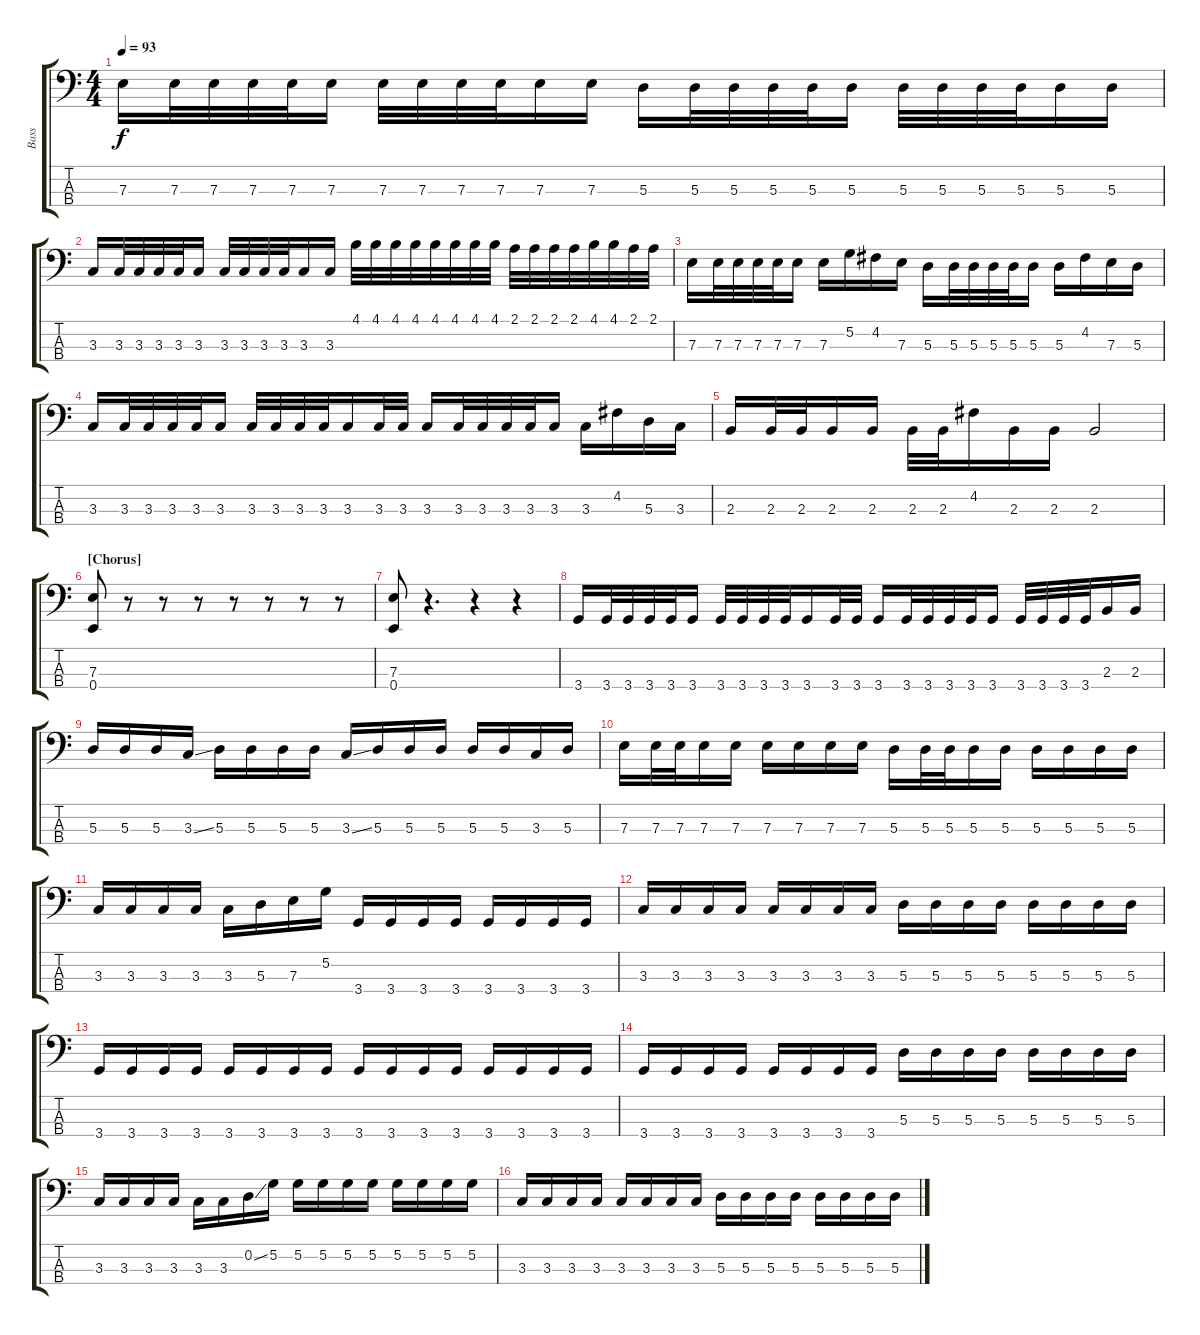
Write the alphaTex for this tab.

\track ("Bass" "Bass") {instrument electricbasspick}
\staff {score tabs}
\tuning (G2 D2 A1 E1) {hide}
\ts (4 4)
\tempo 93
\clef f4
\ks c
7.3.16{dy f} 7.3.32 7.3.32 7.3.32 7.3.32 7.3.16 7.3.32 7.3.32 7.3.32 7.3.32 7.3.16 7.3.16 5.3.16 5.3.32 5.3.32 5.3.32 5.3.32 5.3.16 5.3.32 5.3.32 5.3.32 5.3.32 5.3.16 5.3.16 |
3.3.16 3.3.32 3.3.32 3.3.32 3.3.32 3.3.16 3.3.32 3.3.32 3.3.32 3.3.32 3.3.16 3.3.16 4.1.32 4.1.32 4.1.32 4.1.32 4.1.32 4.1.32 4.1.32 4.1.32 2.1.32 2.1.32 2.1.32 2.1.32 4.1.32 4.1.32 2.1.32 2.1.32 |
7.3.16 7.3.32 7.3.32 7.3.32 7.3.32 7.3.16 7.3.16 5.2.16 4.2.16 7.3.16 5.3.16 5.3.32 5.3.32 5.3.32 5.3.32 5.3.16 5.3.16 4.2.16 7.3.16 5.3.16 |
3.3.16 3.3.32 3.3.32 3.3.32 3.3.32 3.3.16 3.3.32 3.3.32 3.3.32 3.3.32 3.3.16 3.3.32 3.3.32 3.3.16 3.3.32 3.3.32 3.3.32 3.3.32 3.3.16 3.3.16 4.2.16 5.3.16 3.3.16 |
2.3.16 2.3.32 2.3.32 2.3.16 2.3.16 2.3.32 2.3.32 4.2.16 2.3.16 2.3.16 2.3.2 |
\section ("" "[Chorus]")
(7.3 0.4).8 r.8 r.8 r.8 r.8 r.8 r.8 r.8 |
(7.3 0.4).8 r.4{d} r.4 r.4 |
3.4.16 3.4.32 3.4.32 3.4.32 3.4.32 3.4.16 3.4.32 3.4.32 3.4.32 3.4.32 3.4.16 3.4.32 3.4.32 3.4.16 3.4.32 3.4.32 3.4.32 3.4.32 3.4.16 3.4.32 3.4.32 3.4.32 3.4.32 2.3.16 2.3.16 |
5.3.16 5.3.16 5.3.16 3.3{ss}.16 5.3.16 5.3.16 5.3.16 5.3.16 3.3{ss}.16 5.3.16 5.3.16 5.3.16 5.3.16 5.3.16 3.3.16 5.3.16 |
7.3.16 7.3.32 7.3.32 7.3.16 7.3.16 7.3.16 7.3.16 7.3.16 7.3.16 5.3.16 5.3.32 5.3.32 5.3.16 5.3.16 5.3.16 5.3.16 5.3.16 5.3.16 |
3.3.16 3.3.16 3.3.16 3.3.16 3.3.16 5.3.16 7.3.16 5.2.16 3.4.16 3.4.16 3.4.16 3.4.16 3.4.16 3.4.16 3.4.16 3.4.16 |
3.3.16 3.3.16 3.3.16 3.3.16 3.3.16 3.3.16 3.3.16 3.3.16 5.3.16 5.3.16 5.3.16 5.3.16 5.3.16 5.3.16 5.3.16 5.3.16 |
3.4.16 3.4.16 3.4.16 3.4.16 3.4.16 3.4.16 3.4.16 3.4.16 3.4.16 3.4.16 3.4.16 3.4.16 3.4.16 3.4.16 3.4.16 3.4.16 |
3.4.16 3.4.16 3.4.16 3.4.16 3.4.16 3.4.16 3.4.16 3.4.16 5.3.16 5.3.16 5.3.16 5.3.16 5.3.16 5.3.16 5.3.16 5.3.16 |
3.3.16 3.3.16 3.3.16 3.3.16 3.3.16 3.3.16 0.2{ss}.16 5.2.16 5.2.16 5.2.16 5.2.16 5.2.16 5.2.16 5.2.16 5.2.16 5.2.16 |
3.3.16 3.3.16 3.3.16 3.3.16 3.3.16 3.3.16 3.3.16 3.3.16 5.3.16 5.3.16 5.3.16 5.3.16 5.3.16 5.3.16 5.3.16 5.3.16
